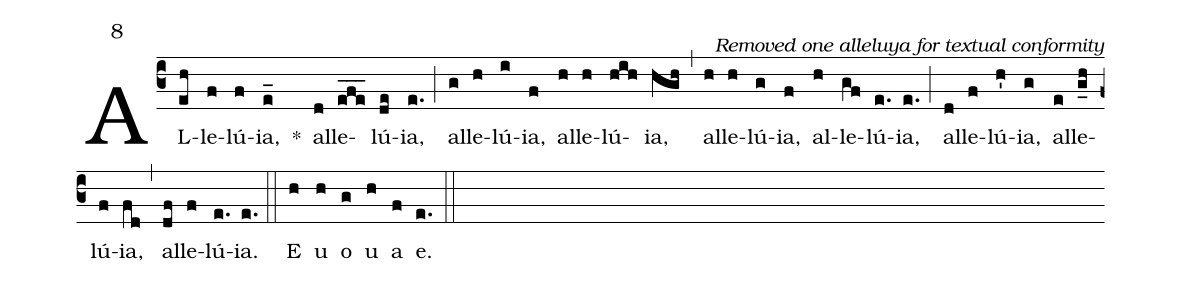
mode:8;
commentary:Removed one alleluya for textual conformity;
%%
(c3)AL(eh)le(f)lú(f)ia,(e_) *() al(d)le(efe___)lú(de)ia,(e.) (;) al(g)le(h)lú(i)ia,(f) al(h)le(h)lú(hih)ia,(hgh) (,) al(h)le(h)lú(g)ia,(f) al(h)le(gf)lú(e.)ia,(e.) (;) al(d)le(f)lú(h')ia,(g) al(e)le(g_h)lú(f)ia,(fd) (,) al(df)le(f)lú(e.)ia.(e.) (::) <eu>E(h) u(h) o(g) u(h) a(f) e.</eu>(e.) (::)
